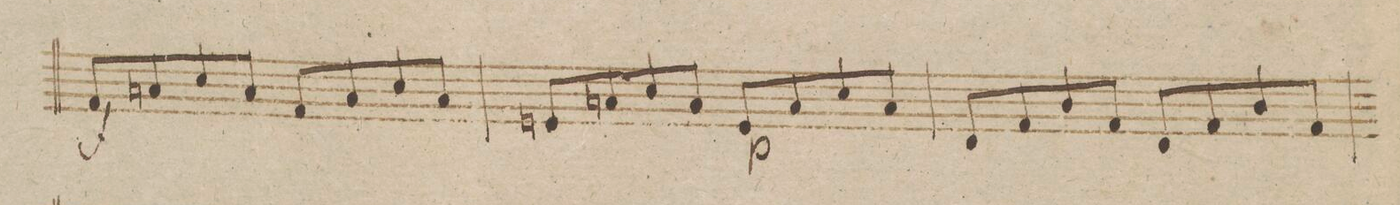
**kern	**dynam
*I"Viola.	*
*clefC3	*
*k[b-]	*
*met(c)	*
*M4/4	*
8G/L	f
8Bn/	.
8d/	.
8B/J	.
8G/L	.
8B/	.
8d/	.
8B/J	.
=47	=47
8Fn/L	.
8Bn/	.
8d/	.
8B/J	.
8F/L	p
8B/	.
8d/	.
8B/J	.
=48	=48
8E/L	.
8G/	.
8c/	.
8G/J	.
8E/L	.
8G/	.
8c/	.
8G/J	.
=49	=49
*-	*-
